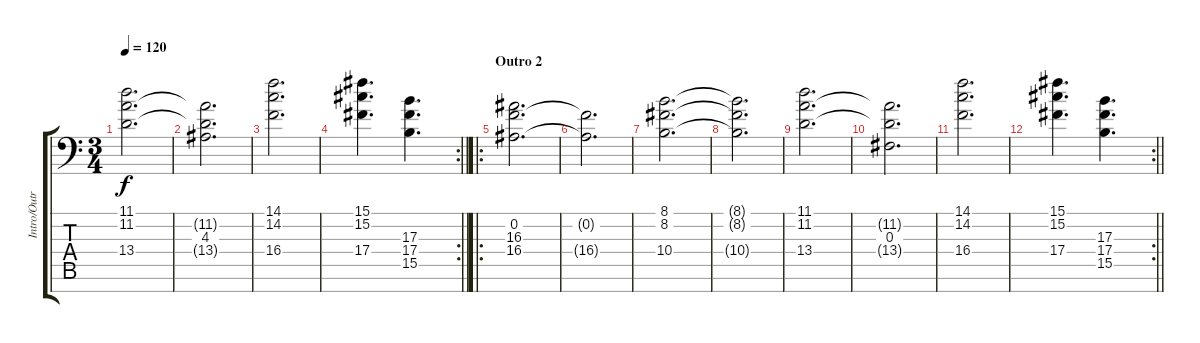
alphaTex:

\track ("Intro/Outro Keys" "Intro/Outr") {instrument stringensemble1}
\staff {score tabs}
\tuning (Eb4 Bb3 Gb3 Db3 Ab2 Eb2 Bb1) {hide}
\ts (3 4)
\tempo 120
\clef f4
\ks c
(11.1 11.2 13.4).2{d dy f} |
(11.2{t} 4.3{t} 13.4{t}).2{d} |
(14.1 14.2 16.4).2{d} |
\rc 2
\barLineRight lightlight
(15.1 15.2 17.4).4{d} (17.3 17.4 15.5).4{d} |
\ro
\section ("" "Outro 2")
(0.2 16.3 16.4).2{d} |
(0.2{t} 16.4{t}).2{d} |
(8.1 8.2 10.4).2{d} |
(8.1{t} 8.2{t} 10.4{t}).2{d} |
(11.1 11.2 13.4).2{d} |
(11.2{t} 0.3 13.4{t}).2{d} |
(14.1 14.2 16.4).2{d} |
\rc 2
\barLineRight lightlight
(15.1 15.2 17.4).4{d} (17.3 17.4 15.5).4{d}
